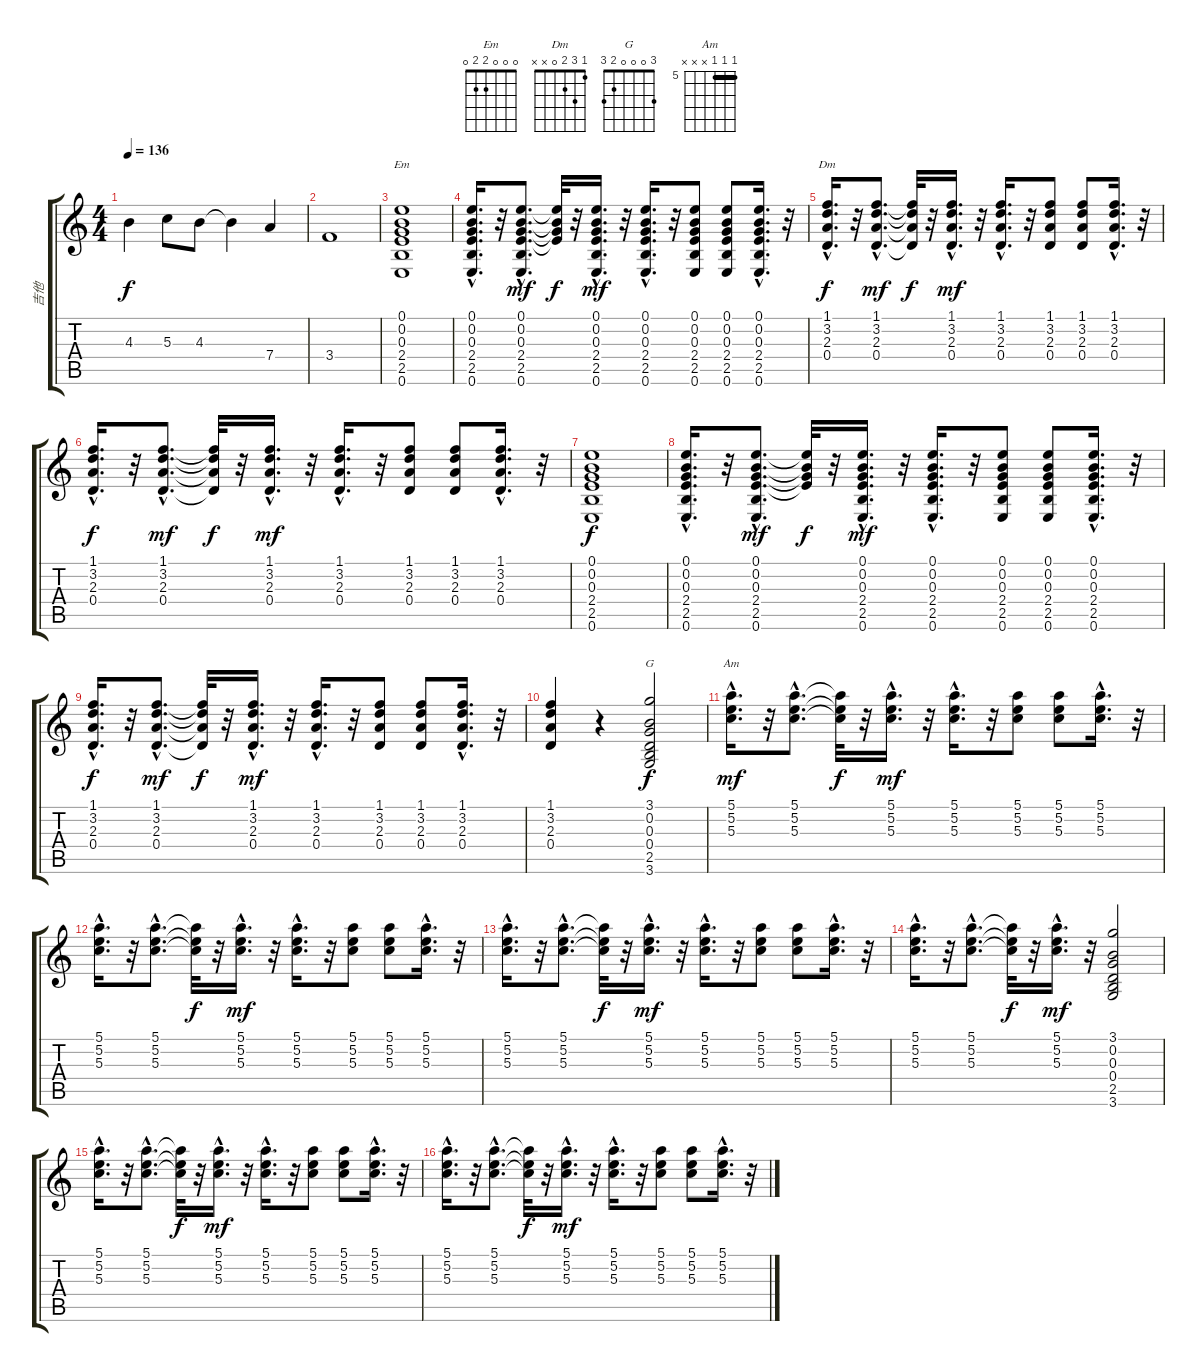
\track ("吉他" "吉他") {instrument distortionguitar}
\staff {score tabs}
\tuning (E4 B3 G3 D3 A2 E2) {hide}
\chord ("Em" 0 0 0 2 2 0)
\chord ("Dm" 1 3 2 0 x x)
\chord ("G" 3 0 0 0 2 3)
\chord ("Am" 5 5 5 x x x) {firstfret 5 barre 5}
\ts (4 4)
\tempo 136
\clef g2
\ks c
4.3.4{dy f} 5.3.8 4.3.8 4.3{t}.4 7.4.4 |
3.4.1 |
(0.1 0.2 0.3 2.4 2.5 0.6).1{ch "Em" volume 12} |
(0.1{hac} 0.2{hac} 0.3{hac} 2.4{hac} 2.5{hac} 0.6{hac}).16{d} r.32 (0.1{hac} 0.2{hac} 0.3{hac} 2.4{hac} 2.5{hac} 0.6{hac}).8{d dy mf} (0.1{t} 0.2{t} 0.3{t} 2.4{t}).32{dy f} r.32 (0.1{hac} 0.2{hac} 0.3{hac} 2.4{hac} 2.5{hac} 0.6{hac}).16{d dy mf} r.32 (0.1{hac} 0.2{hac} 0.3{hac} 2.4{hac} 2.5{hac} 0.6{hac}).16{d} r.32 (0.1 0.2 0.3 2.4 2.5 0.6).8 (0.1 0.2 0.3 2.4 2.5 0.6).8 (0.1{hac} 0.2{hac} 0.3{hac} 2.4{hac} 2.5{hac} 0.6{hac}).16{d} r.32 |
(1.1{hac} 3.2{hac} 2.3{hac} 0.4{hac}).16{d ch "Dm" dy f} r.32 (1.1{hac} 3.2{hac} 2.3{hac} 0.4{hac}).8{d dy mf} (1.1{t} 3.2{t} 2.3{t} 0.4{t}).32{dy f} r.32 (1.1{hac} 3.2{hac} 2.3{hac} 0.4{hac}).16{d dy mf} r.32 (1.1{hac} 3.2{hac} 2.3{hac} 0.4{hac}).16{d} r.32 (1.1 3.2 2.3 0.4).8 (1.1 3.2 2.3 0.4).8 (1.1{hac} 3.2{hac} 2.3{hac} 0.4{hac}).16{d} r.32 |
(1.1{hac} 3.2{hac} 2.3{hac} 0.4{hac}).16{d dy f} r.32 (1.1{hac} 3.2{hac} 2.3{hac} 0.4{hac}).8{d dy mf} (1.1{t} 3.2{t} 2.3{t} 0.4{t}).32{dy f} r.32 (1.1{hac} 3.2{hac} 2.3{hac} 0.4{hac}).16{d dy mf} r.32 (1.1{hac} 3.2{hac} 2.3{hac} 0.4{hac}).16{d} r.32 (1.1 3.2 2.3 0.4).8 (1.1 3.2 2.3 0.4).8 (1.1{hac} 3.2{hac} 2.3{hac} 0.4{hac}).16{d} r.32 |
(0.1 0.2 0.3 2.4 2.5 0.6).1{dy f} |
(0.1{hac} 0.2{hac} 0.3{hac} 2.4{hac} 2.5{hac} 0.6{hac}).16{d} r.32 (0.1{hac} 0.2{hac} 0.3{hac} 2.4{hac} 2.5{hac} 0.6{hac}).8{d dy mf} (0.1{t} 0.2{t} 0.3{t} 2.4{t}).32{dy f} r.32 (0.1{hac} 0.2{hac} 0.3{hac} 2.4{hac} 2.5{hac} 0.6{hac}).16{d dy mf} r.32 (0.1{hac} 0.2{hac} 0.3{hac} 2.4{hac} 2.5{hac} 0.6{hac}).16{d} r.32 (0.1 0.2 0.3 2.4 2.5 0.6).8 (0.1 0.2 0.3 2.4 2.5 0.6).8 (0.1{hac} 0.2{hac} 0.3{hac} 2.4{hac} 2.5{hac} 0.6{hac}).16{d} r.32 |
(1.1{hac} 3.2{hac} 2.3{hac} 0.4{hac}).16{d dy f} r.32 (1.1{hac} 3.2{hac} 2.3{hac} 0.4{hac}).8{d dy mf} (1.1{t} 3.2{t} 2.3{t} 0.4{t}).32{dy f} r.32 (1.1{hac} 3.2{hac} 2.3{hac} 0.4{hac}).16{d dy mf} r.32 (1.1{hac} 3.2{hac} 2.3{hac} 0.4{hac}).16{d} r.32 (1.1 3.2 2.3 0.4).8 (1.1 3.2 2.3 0.4).8 (1.1{hac} 3.2{hac} 2.3{hac} 0.4{hac}).16{d} r.32 |
(1.1 3.2 2.3 0.4).4 r.4 (3.1 0.2 0.3 0.4 2.5 3.6).2{ch "G" dy f} |
(5.1{hac} 5.2{hac} 5.3{hac}).16{d ch "Am" dy mf} r.32 (5.1{hac} 5.2{hac} 5.3{hac}).8{d} (5.1{t} 5.2{t} 5.3{t}).32{dy f} r.32 (5.1{hac} 5.2{hac} 5.3{hac}).16{d dy mf} r.32 (5.1{hac} 5.2{hac} 5.3{hac}).16{d} r.32 (5.1 5.2 5.3).8 (5.1 5.2 5.3).8 (5.1{hac} 5.2{hac} 5.3{hac}).16{d} r.32 |
(5.1{hac} 5.2{hac} 5.3{hac}).16{d} r.32 (5.1{hac} 5.2{hac} 5.3{hac}).8{d} (5.1{t} 5.2{t} 5.3{t}).32{dy f} r.32 (5.1{hac} 5.2{hac} 5.3{hac}).16{d dy mf} r.32 (5.1{hac} 5.2{hac} 5.3{hac}).16{d} r.32 (5.1 5.2 5.3).8 (5.1 5.2 5.3).8 (5.1{hac} 5.2{hac} 5.3{hac}).16{d} r.32 |
(5.1{hac} 5.2{hac} 5.3{hac}).16{d} r.32 (5.1{hac} 5.2{hac} 5.3{hac}).8{d} (5.1{t} 5.2{t} 5.3{t}).32{dy f} r.32 (5.1{hac} 5.2{hac} 5.3{hac}).16{d dy mf} r.32 (5.1{hac} 5.2{hac} 5.3{hac}).16{d} r.32 (5.1 5.2 5.3).8 (5.1 5.2 5.3).8 (5.1{hac} 5.2{hac} 5.3{hac}).16{d} r.32 |
(5.1{hac} 5.2{hac} 5.3{hac}).16{d} r.32 (5.1{hac} 5.2{hac} 5.3{hac}).8{d} (5.1{t} 5.2{t} 5.3{t}).32{dy f} r.32 (5.1{hac} 5.2{hac} 5.3{hac}).16{d dy mf} r.32 (3.1 0.2 0.3 0.4 2.5 3.6).2 |
(5.1{hac} 5.2{hac} 5.3{hac}).16{d} r.32 (5.1{hac} 5.2{hac} 5.3{hac}).8{d} (5.1{t} 5.2{t} 5.3{t}).32{dy f} r.32 (5.1{hac} 5.2{hac} 5.3{hac}).16{d dy mf} r.32 (5.1{hac} 5.2{hac} 5.3{hac}).16{d} r.32 (5.1 5.2 5.3).8 (5.1 5.2 5.3).8 (5.1{hac} 5.2{hac} 5.3{hac}).16{d} r.32 |
(5.1{hac} 5.2{hac} 5.3{hac}).16{d} r.32 (5.1{hac} 5.2{hac} 5.3{hac}).8{d} (5.1{t} 5.2{t} 5.3{t}).32{dy f} r.32 (5.1{hac} 5.2{hac} 5.3{hac}).16{d dy mf} r.32 (5.1{hac} 5.2{hac} 5.3{hac}).16{d} r.32 (5.1 5.2 5.3).8 (5.1 5.2 5.3).8 (5.1{hac} 5.2{hac} 5.3{hac}).16{d} r.32
